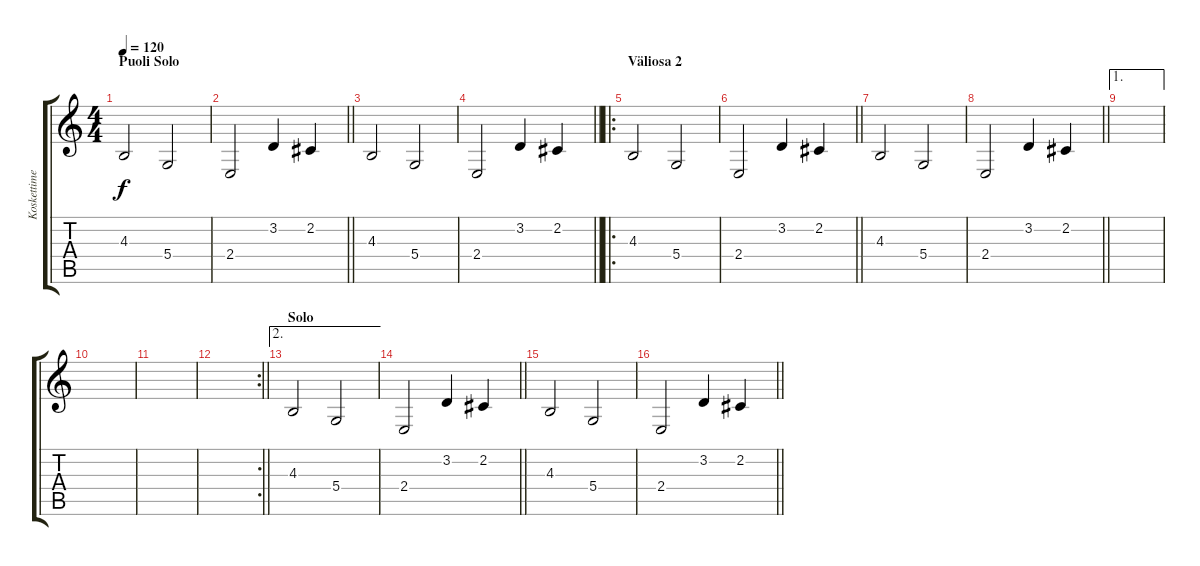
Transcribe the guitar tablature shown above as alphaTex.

\track ("Koskettimet" "Koskettime") {instrument synthstrings1}
\staff {score tabs}
\tuning (E4 B3 G3 D3 A2 E2) {hide}
\ts (4 4)
\section ("" "Puoli Solo")
\tempo 120
\clef g2
\ks c
4.3.2{dy f} 5.4.2 |
\barLineRight lightlight
2.4.2 3.2.4 2.2.4 |
4.3.2 5.4.2 |
\barLineRight lightlight
2.4.2 3.2.4 2.2.4 |
\ro
\section ("" "Väliosa 2")
4.3.2 5.4.2 |
\barLineRight lightlight
2.4.2 3.2.4 2.2.4 |
4.3.2 5.4.2 |
\barLineRight lightlight
2.4.2 3.2.4 2.2.4 |
\ae 1
|
|
|
\rc 2
\barLineRight lightlight
|
\ae 2
\section ("" "Solo")
4.3.2 5.4.2 |
\barLineRight lightlight
2.4.2 3.2.4 2.2.4 |
4.3.2 5.4.2 |
\barLineRight lightlight
2.4.2 3.2.4 2.2.4
